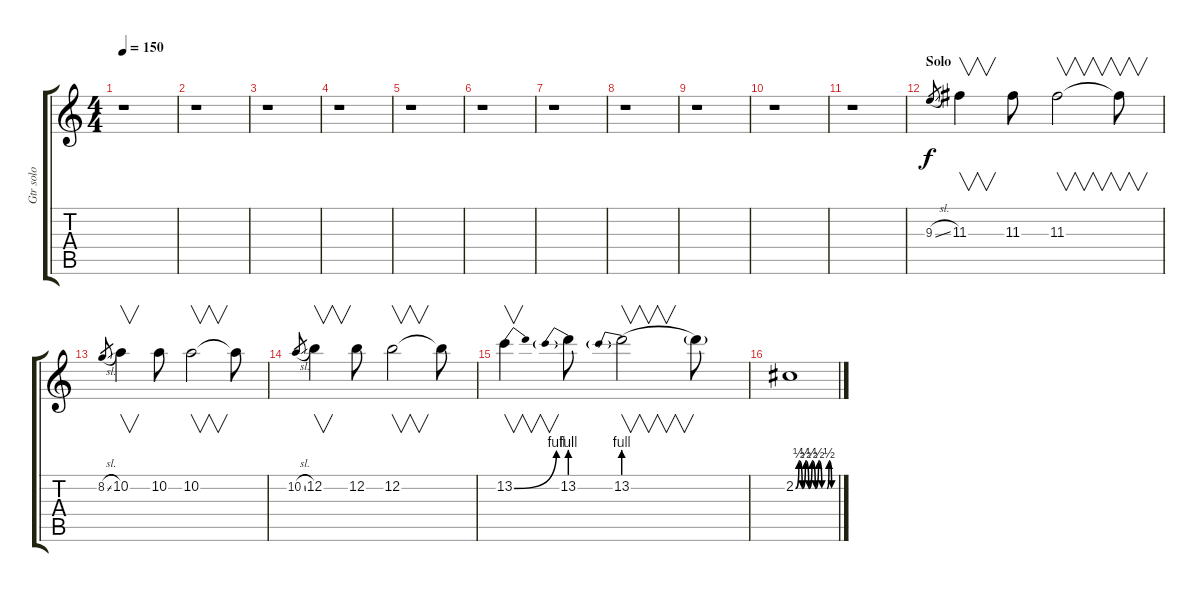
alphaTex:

\track ("Gtr solo" "Gtr solo") {instrument distortionguitar}
\staff {score tabs}
\tuning (E4 B3 G3 D3 A2 E2) {hide}
\ts (4 4)
\tempo 150
\clef g2
\ks c
r.1{dy f} |
r.1 |
r.1 |
r.1 |
r.1 |
r.1 |
r.1 |
r.1 |
r.1 |
r.1 |
r.1 |
\section ("" "Solo")
9.3{sl}.8{gr} 11.3.4{v volume 16} 11.3.8 11.3.2{v} 11.3{t}.8{v} |
8.2{sl}.8{gr} 10.2.4{v} 10.2.8 10.2.2{v} 10.2{t}.8 |
10.2{sl}.8{gr} 12.2.4{v} 12.2.8 12.2.2{v} 12.2{t}.8 |
13.2{be (bend 0 0 60 4)}.4{v} 13.2{be (prebend 0 4 60 4)}.8 13.2{be (prebend 0 4 60 4)}.2{v} 13.2{t}.8 |
2.2{be (custom 0 0 5 2 10 0 15 2 20 0 25 2 30 0 35 2 40 0 48 0 51 2 55 0 60 0)}.1
